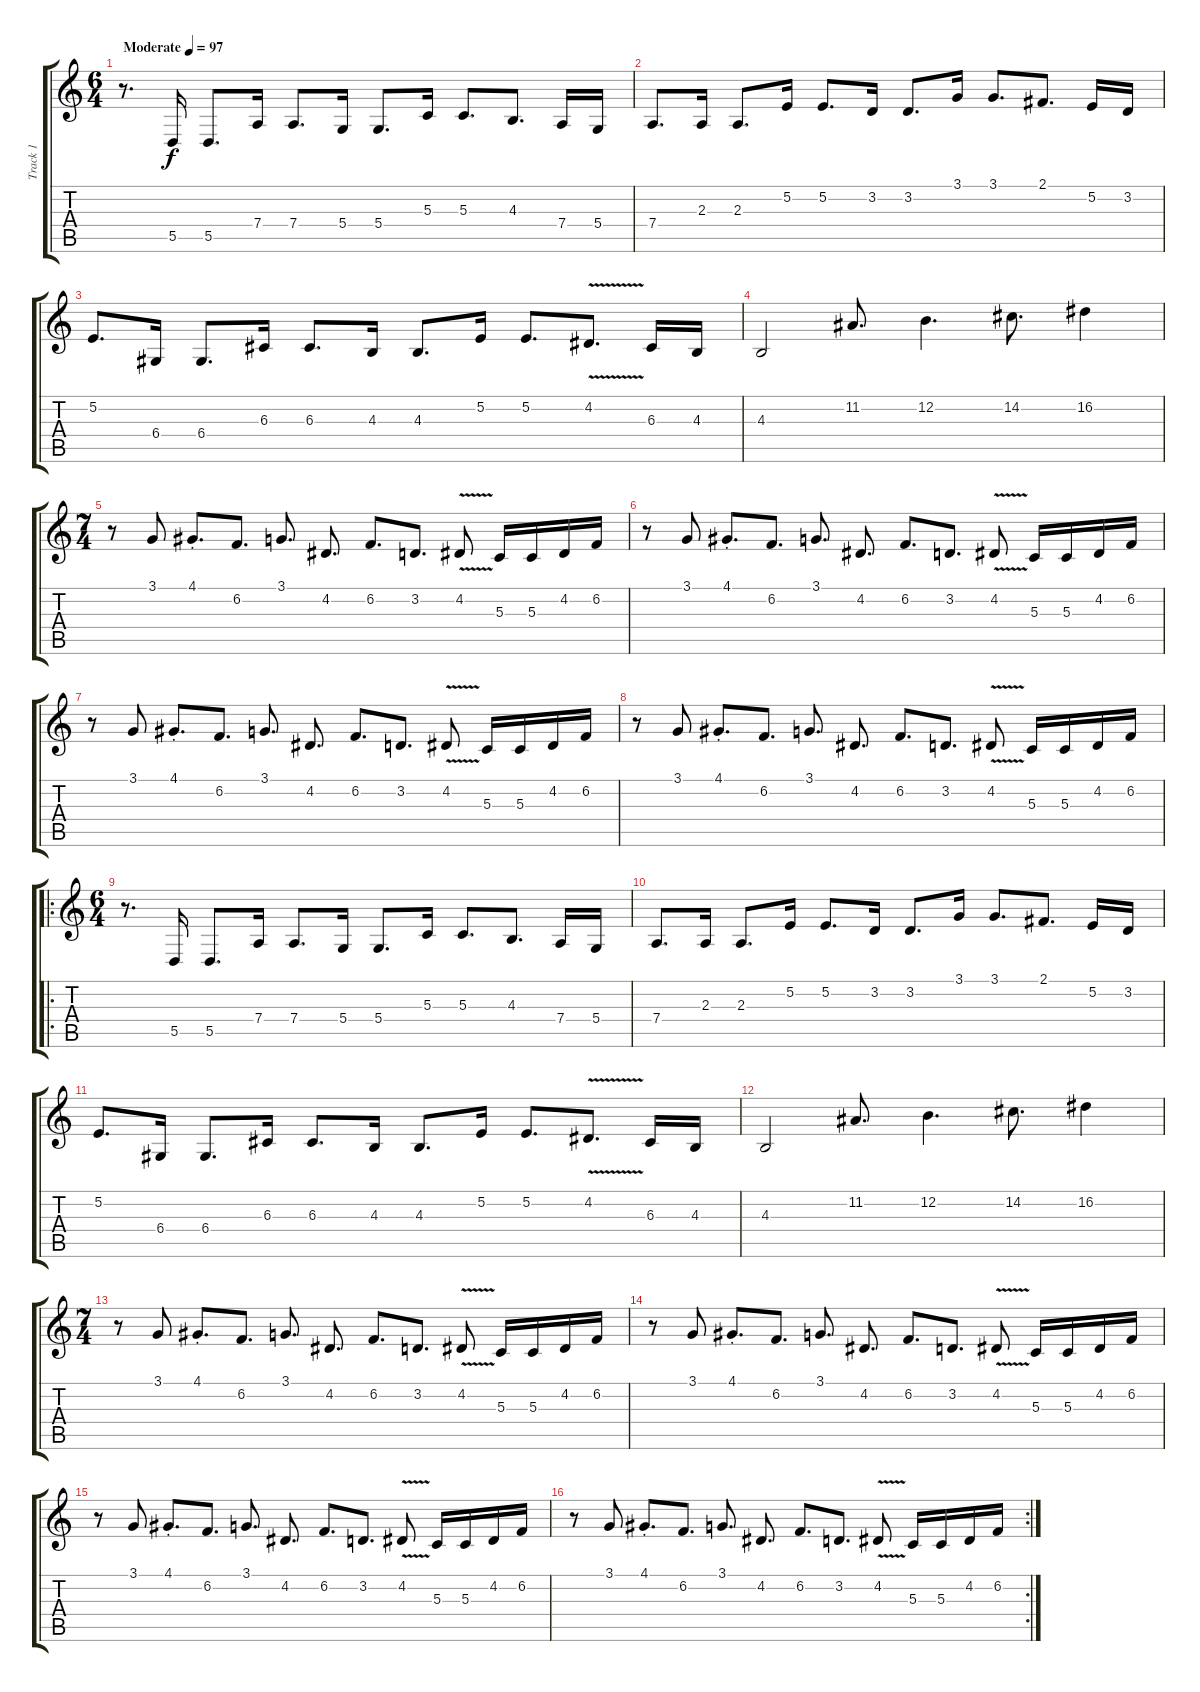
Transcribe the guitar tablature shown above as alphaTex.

\track ("Track 1" "Track 1") {instrument brightacousticpiano}
\staff {score tabs}
\tuning (E4 B3 G3 D3 A2 E2) {hide}
\ts (6 4)
\tempo (97 "Moderate")
\clef g2
\ks c
r.8{d dy f instrument brightacousticpiano} 5.5.16 5.5.8{d} 7.4.16 7.4.8{d} 5.4.16 5.4.8{d} 5.3.16 5.3.8{d} 4.3.8{d} 7.4.16 5.4.16 |
7.4.8{d} 2.3.16 2.3.8{d} 5.2.16 5.2.8{d} 3.2.16 3.2.8{d} 3.1.16 3.1.8{d} 2.1.8{d} 5.2.16 3.2.16 |
5.2.8{d} 6.4.16 6.4.8{d} 6.3.16 6.3.8{d} 4.3.16 4.3.8{d} 5.2.16 5.2.8{d} 4.2{v}.8{d} 6.3.16 4.3.16 |
4.3.2 11.2.8{d} 12.2.4{d} 14.2.8{d} 16.2.4 |
\ts (7 4)
r.8 3.1.8 4.1{st}.8{d} 6.2.8{d} 3.1.8{d} 4.2.8{d} 6.2.8{d} 3.2.8{d} 4.2{v}.8 5.3.16 5.3.16 4.2.16 6.2.16 |
r.8 3.1.8 4.1{st}.8{d} 6.2.8{d} 3.1.8{d} 4.2.8{d} 6.2.8{d} 3.2.8{d} 4.2{v}.8 5.3.16 5.3.16 4.2.16 6.2.16 |
r.8 3.1.8 4.1{st}.8{d} 6.2.8{d} 3.1.8{d} 4.2.8{d} 6.2.8{d} 3.2.8{d} 4.2{v}.8 5.3.16 5.3.16 4.2.16 6.2.16 |
r.8 3.1.8 4.1{st}.8{d} 6.2.8{d} 3.1.8{d} 4.2.8{d} 6.2.8{d} 3.2.8{d} 4.2{v}.8 5.3.16 5.3.16 4.2.16 6.2.16 |
\ro
\ts (6 4)
r.8{d} 5.5.16 5.5.8{d} 7.4.16 7.4.8{d} 5.4.16 5.4.8{d} 5.3.16 5.3.8{d} 4.3.8{d} 7.4.16 5.4.16 |
7.4.8{d} 2.3.16 2.3.8{d} 5.2.16 5.2.8{d} 3.2.16 3.2.8{d} 3.1.16 3.1.8{d} 2.1.8{d} 5.2.16 3.2.16 |
5.2.8{d} 6.4.16 6.4.8{d} 6.3.16 6.3.8{d} 4.3.16 4.3.8{d} 5.2.16 5.2.8{d} 4.2{v}.8{d} 6.3.16 4.3.16 |
4.3.2 11.2.8{d} 12.2.4{d} 14.2.8{d} 16.2.4 |
\ts (7 4)
r.8 3.1.8 4.1{st}.8{d} 6.2.8{d} 3.1.8{d} 4.2.8{d} 6.2.8{d} 3.2.8{d} 4.2{v}.8 5.3.16 5.3.16 4.2.16 6.2.16 |
r.8 3.1.8 4.1{st}.8{d} 6.2.8{d} 3.1.8{d} 4.2.8{d} 6.2.8{d} 3.2.8{d} 4.2{v}.8 5.3.16 5.3.16 4.2.16 6.2.16 |
r.8 3.1.8 4.1{st}.8{d} 6.2.8{d} 3.1.8{d} 4.2.8{d} 6.2.8{d} 3.2.8{d} 4.2{v}.8 5.3.16 5.3.16 4.2.16 6.2.16 |
\rc 2
r.8 3.1.8 4.1{st}.8{d} 6.2.8{d} 3.1.8{d} 4.2.8{d} 6.2.8{d} 3.2.8{d} 4.2{v}.8 5.3.16 5.3.16 4.2.16 6.2.16
